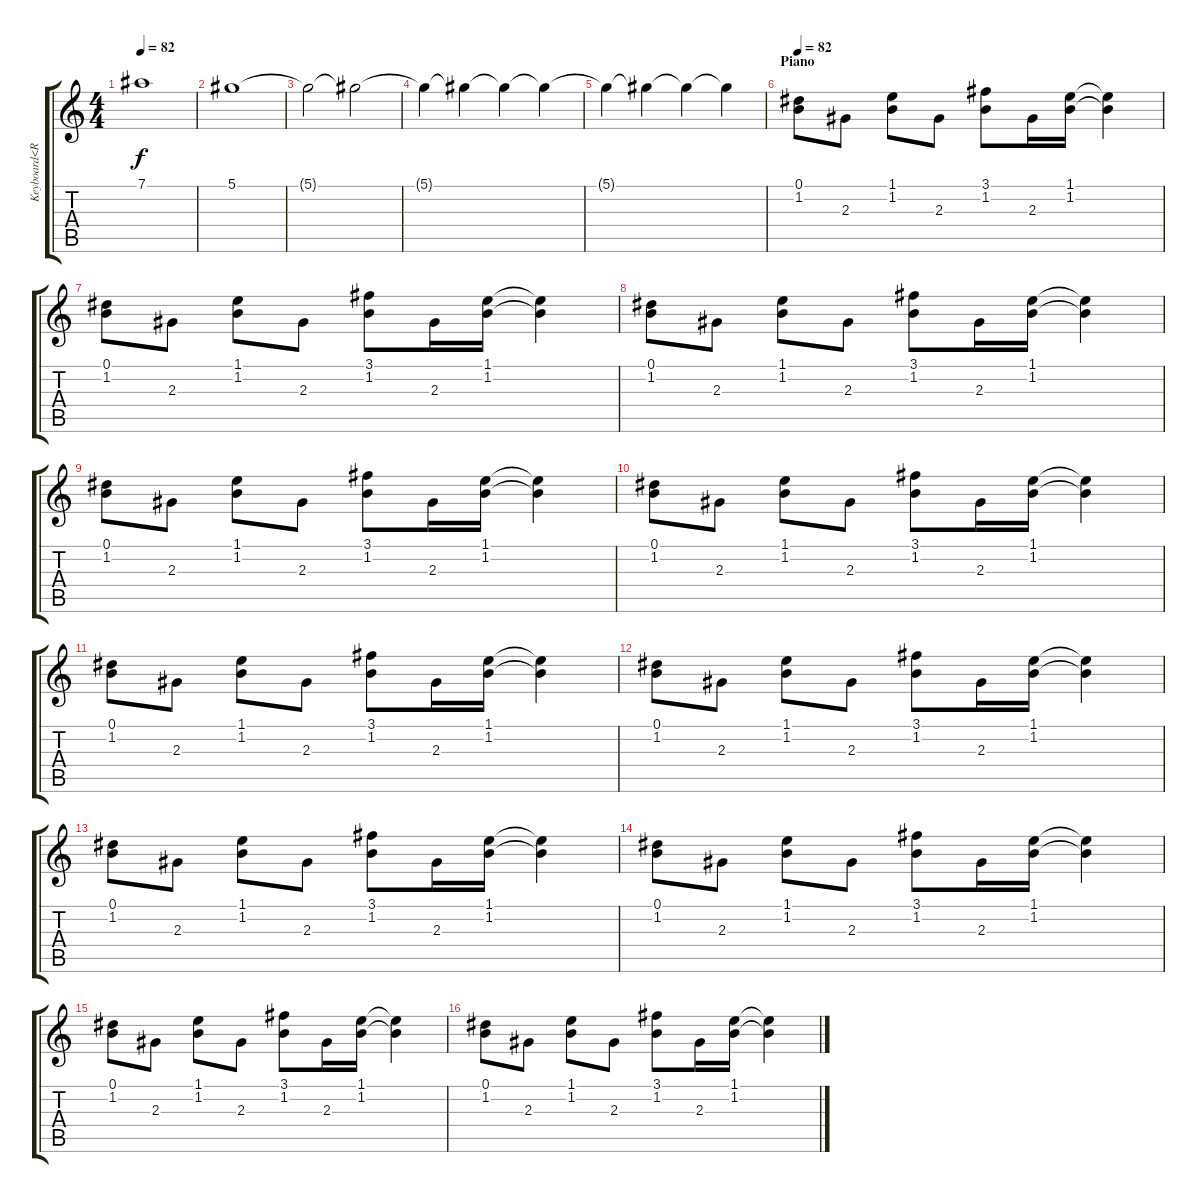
\track ("Keyboard<R>" "Keyboard<R") {instrument stringensemble1}
\staff {score tabs}
\tuning (Eb5 Bb4 Gb4 Db4 Ab3 Eb3) {hide}
\ts (4 4)
\tempo 82
\clef g2
\ks c
7.1.1{dy f} |
5.1.1 |
5.1{t}.2{volume 14} 5.1{t}.2{volume 13} |
5.1{t}.4{volume 12} 5.1{t}.4{volume 11} 5.1{t}.4{volume 10} 5.1{t}.4{volume 9} |
5.1{t}.4{volume 8} 5.1{t}.4{volume 7} 5.1{t}.4{volume 6} 5.1{t}.4{volume 5} |
\section ("" "Piano")
\tempo 82
(0.1 1.2).8{volume 6 instrument acousticgrandpiano} 2.3.8 (1.1 1.2).8{volume 7} 2.3.8 (3.1 1.2).8{volume 8} 2.3.16 (1.1 1.2).16{volume 9} (1.1{t} 1.2{t}).4 |
(0.1 1.2).8{volume 10 instrument acousticgrandpiano} 2.3.8 (1.1 1.2).8{volume 11} 2.3.8 (3.1 1.2).8{volume 12} 2.3.16 (1.1 1.2).16{volume 13} (1.1{t} 1.2{t}).4 |
(0.1 1.2).8{volume 14 instrument acousticgrandpiano} 2.3.8 (1.1 1.2).8{volume 15} 2.3.8 (3.1 1.2).8 2.3.16 (1.1 1.2).16 (1.1{t} 1.2{t}).4 |
(0.1 1.2).8 2.3.8 (1.1 1.2).8 2.3.8 (3.1 1.2).8 2.3.16 (1.1 1.2).16 (1.1{t} 1.2{t}).4 |
(0.1 1.2).8 2.3.8 (1.1 1.2).8 2.3.8 (3.1 1.2).8 2.3.16 (1.1 1.2).16 (1.1{t} 1.2{t}).4 |
(0.1 1.2).8 2.3.8 (1.1 1.2).8 2.3.8 (3.1 1.2).8 2.3.16 (1.1 1.2).16 (1.1{t} 1.2{t}).4 |
(0.1 1.2).8 2.3.8 (1.1 1.2).8 2.3.8 (3.1 1.2).8 2.3.16 (1.1 1.2).16 (1.1{t} 1.2{t}).4 |
(0.1 1.2).8 2.3.8 (1.1 1.2).8 2.3.8 (3.1 1.2).8 2.3.16 (1.1 1.2).16 (1.1{t} 1.2{t}).4 |
(0.1 1.2).8 2.3.8 (1.1 1.2).8 2.3.8 (3.1 1.2).8 2.3.16 (1.1 1.2).16 (1.1{t} 1.2{t}).4 |
(0.1 1.2).8 2.3.8 (1.1 1.2).8 2.3.8 (3.1 1.2).8 2.3.16 (1.1 1.2).16 (1.1{t} 1.2{t}).4 |
(0.1 1.2).8 2.3.8 (1.1 1.2).8 2.3.8 (3.1 1.2).8 2.3.16 (1.1 1.2).16 (1.1{t} 1.2{t}).4
